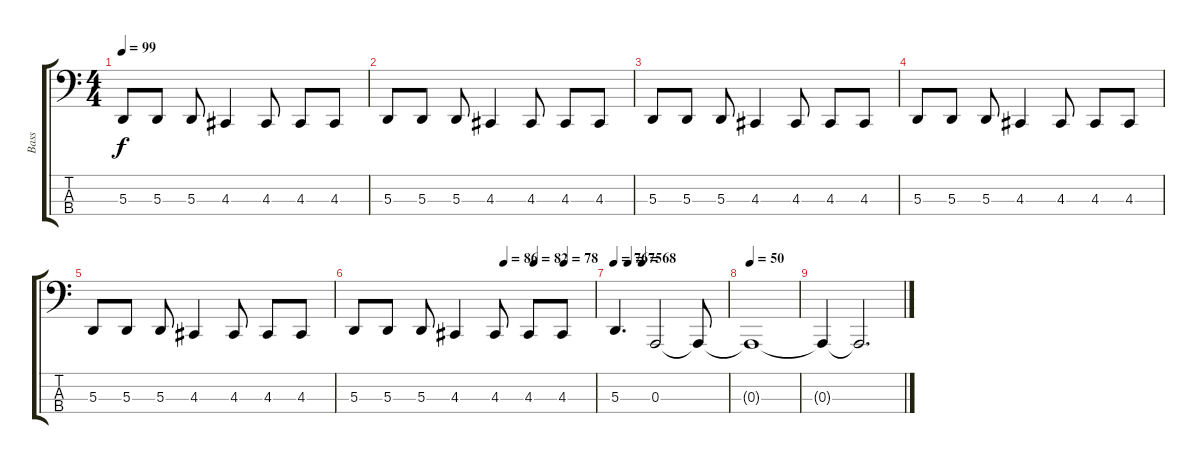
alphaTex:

\track ("Bass" "Bass") {instrument lead2sawtooth}
\staff {score tabs}
\tuning (G2 D2 A1 E1) {hide}
\ts (4 4)
\tempo 99
\clef f4
\ks c
5.3.8{dy f} 5.3.8 5.3.8 4.3.4 4.3.8 4.3.8 4.3.8 |
5.3.8 5.3.8 5.3.8 4.3.4 4.3.8 4.3.8 4.3.8 |
5.3.8 5.3.8 5.3.8 4.3.4 4.3.8 4.3.8 4.3.8 |
5.3.8 5.3.8 5.3.8 4.3.4 4.3.8 4.3.8 4.3.8 |
5.3.8 5.3.8 5.3.8 4.3.4 4.3.8 4.3.8 4.3.8 |
\tempo (86 0.625)
\tempo (82 0.75)
\tempo (78 0.875)
5.3.8 5.3.8 5.3.8 4.3.4 4.3.8 4.3.8 4.3.8 |
\tempo 76
\tempo (75 0.125)
\tempo (68 0.25)
5.3.4{d} 0.3.2 0.3{t}.8 |
\tempo 50
0.3{t}.1 |
0.3{t}.4 0.3{t}.2{d}
